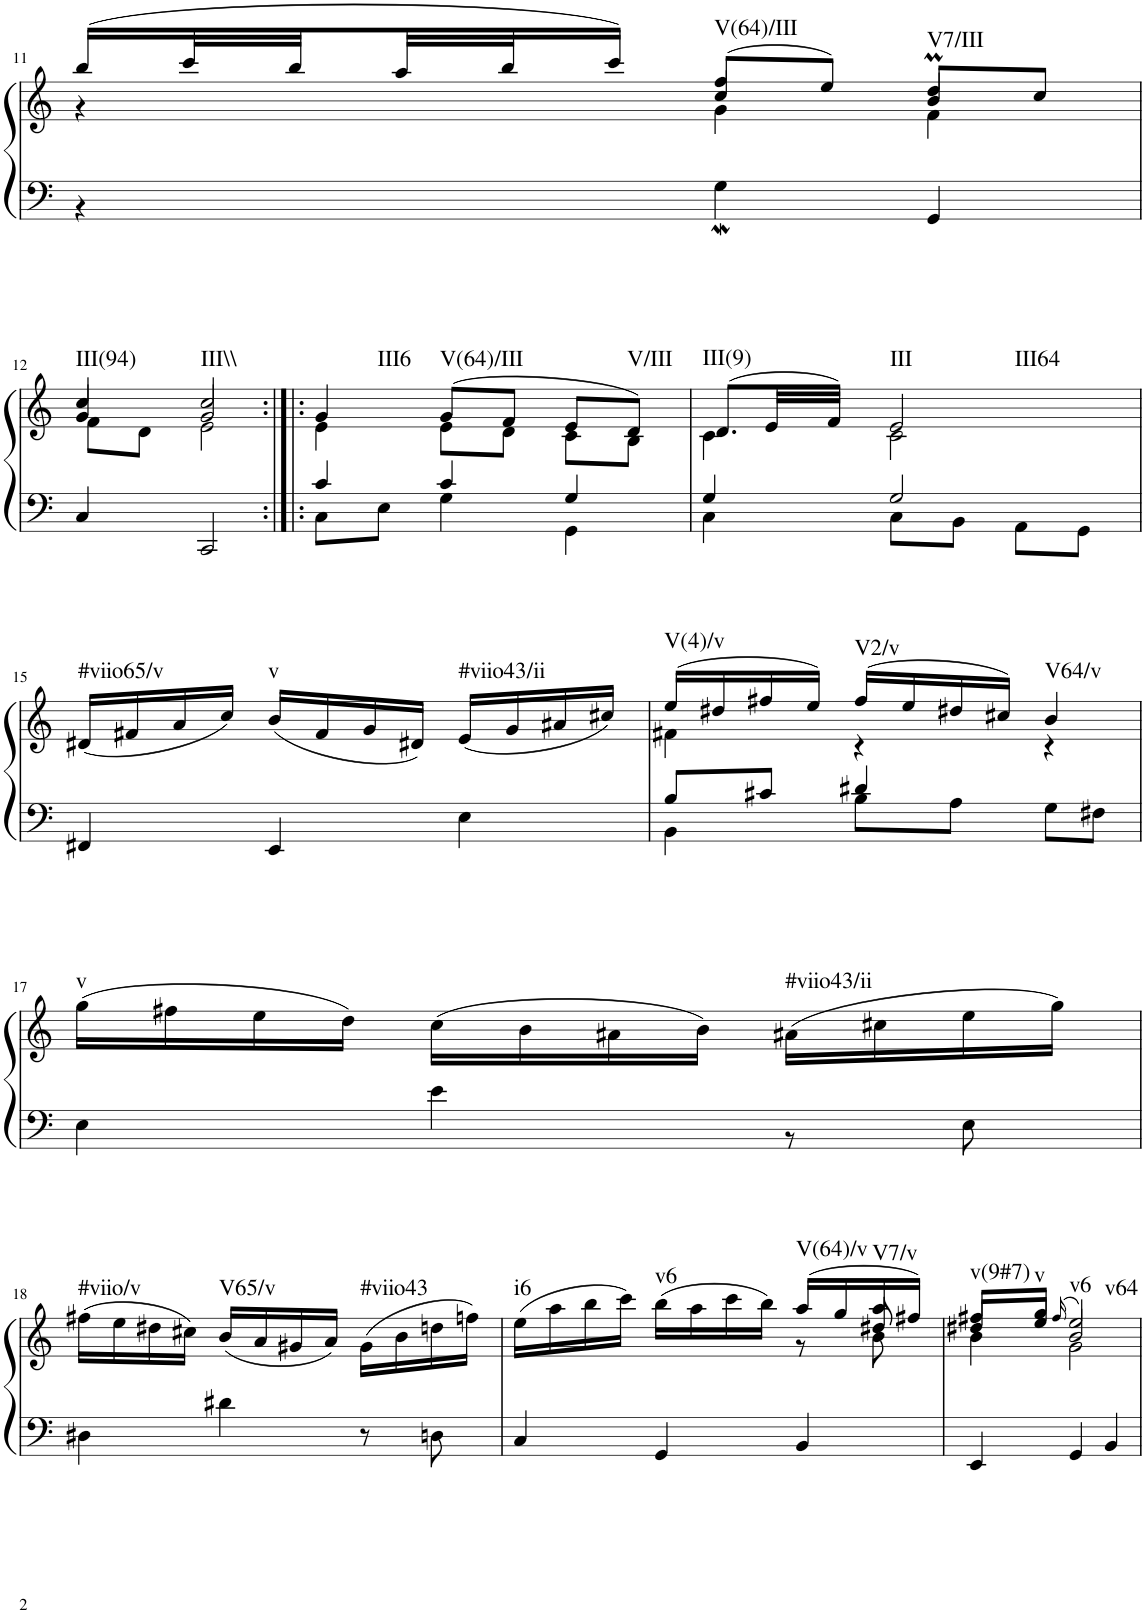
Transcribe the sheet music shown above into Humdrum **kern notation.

**kern	**kern	**harte
*part1	*part1	*part1
*staff2	*staff1	*
*I"Klavier linke Hand	*	*
!!LO:PB:g=z
*clefF4	*clefG2	*
*k[]	*k[]	*
*M3/4	*M3/4	*
=11	=11	=11
*^	*^	*
*	*	*	*^	*
2.ryy	4r	(16bb/LL	4r	4ryy	.
.	.	32ccc/L	.	.	.
.	.	32bb/	.	.	.
.	.	32aa/	.	.	.
.	.	32bb/J	.	.	.
.	.	16ccc/JJ)	.	.	.
!	!	!	!	!	!LO:H:kt=V(64)/III
.	4GW\	(8ff/L	4g\	4cc/	N
.	.	8ee/J)	.	.	.
!	!	!	!	!	!LO:H:kt=V7/III
.	4GG/	8ddM/L	4f\	4b/	N
.	.	8cc/J	.	.	.
!!LO:LB:g=z	!!	!!
=12	=12	=12	=12	=12	=12
!	!	!	!	!	!LO:H:kt=III(94)
2.ryy	4C/	4cc/	8f\L	4g/	N
.	.	.	8d\J	.	.
!	!	!	!	!	!LO:H:kt=III\\
.	2CC/	2cc/	2e\	2g/	N
=13:|!|:	=13:|!|:	=13:|!|:	=13:|!|:	=13:|!|:	=13:|!|:
!	!	!	!	!	!LO:H:kt=III6
*	*	*	*v	*v	*
4c/	8C\L	4g/	4e\	N
.	8E\J	.	.	.
!	!	!	!	!LO:H:kt=V(64)/III
4c/	4G\	(8g/L	8e\L	N
.	.	8f/J	8d\J	.
4G/	4GG\	8e/L	8c\L	.
!	!	!	!	!LO:H:kt=V/III
.	.	8d/J)	8B\J	N
=14	=14	=14	=14	=14
!	!	!	!	!LO:H:kt=III(9)
4G/	4C\	(8.d/L	4c\	N
.	.	32e/LL	.	.
.	.	32f/JJJ)	.	.
!	!	!	!	!LO:H:n=1:kt=III
!	!	!	!	!LO:H:n=2:kt=III64
2G/	8C\L	2e/	2c\	N N
.	8BB\J	.	.	.
.	8AA\L	.	.	.
.	8GG\J	.	.	.
*	*	*v	*v	*
!!LO:LB:g=z
=15	=15	=15	=15
!	!	!	!LO:H:kt=#viio65/v
2.ryy	4FF#X/	(16d#X/LL	N
.	.	16f#X/	.
.	.	16a/	.
.	.	16cc/JJ)	.
!	!	!	!LO:H:kt=v
.	4EE/	(16b/LL	N
.	.	16f#/	.
.	.	16g/	.
.	.	16d#X/JJ)	.
!	!	!	!LO:H:kt=#viio43/ii
.	4E\	(16e/LL	N
.	.	16g/	.
.	.	16a#X/	.
.	.	16cc#X/JJ)	.
=16	=16	=16	=16
*	*	*^	*
!	!	!	!	!LO:H:kt=V(4)/v
8B/L	4BB\	(16ee/LL	4f#X\	N
.	.	16dd#X/	.	.
8c#X/J	.	16ff#X/	.	.
.	.	16ee/JJ)	.	.
!	!	!	!	!LO:H:kt=V2/v
4d#X/	8B\L	(16ff#/LL	4r	N
.	.	16ee/	.	.
.	8A\J	16dd#X/	.	.
.	.	16cc#X/JJ)	.	.
!	!	!	!	!LO:H:kt=V64/v
4ryy	8G\L	4b/	4r	N
.	8F#X\J	.	.	.
*	*	*v	*v	*
!!LO:LB:g=z
=17	=17	=17	=17
!	!	!	!LO:H:kt=v
2.ryy	4E\	(16gg\LL	N
.	.	16ff#X\	.
.	.	16ee\	.
.	.	16dd\JJ)	.
.	4e\	(16cc\LL	.
.	.	16b\	.
.	.	16a#X\	.
.	.	16b\JJ)	.
!	!	!	!LO:H:kt=#viio43/ii
.	8r	(16a#X\LL	N
.	.	16cc#X\	.
.	8E\	16ee\	.
.	.	16gg\JJ)	.
*v	*v	*	*
!!LO:LB:g=z
=18	=18	=18
!	!	!LO:H:kt=#viio/v
4D#X\	(16ff#X\LL	N
.	16ee\	.
.	16dd#X\	.
.	16cc#X\JJ)	.
!	!	!LO:H:kt=V65/v
4d#X\	(16b/LL	N
.	16a/	.
.	16g#X/	.
.	16a/JJ)	.
!	!	!LO:H:kt=#viio43
8r	(16g#\LL	N
.	16b\	.
8Dn\	16ddn\	.
.	16ffn\JJ)	.
=19	=19	=19
*	*^	*
*	*	*^	*
!	!	!	!	!LO:H:kt=i6
4C/	(16ee\LL	2ryy	8ryy	N
.	16aa\	.	.	.
*	*	*v	*v	*
.	16bb\	.	.
.	16ccc\JJ)	.	.
!	!	!	!LO:H:kt=v6
4GG/	(16bb\LL	.	N
.	16aa\	.	.
.	16ccc\	.	.
.	16bb\JJ)	.	.
!	!	!	!LO:H:kt=V(64)/v
4BB/	(16aa/LL	8r	N
.	16gg/	.	.
*	*	*^	*
!	!	!	!	!LO:H:kt=V7/v
.	16aa/	8b\	8dd#X/	N
.	16ff#X/JJ)	.	.	.
=20	=20	=20	=20	=20
!	!	!	!	!LO:H:kt=v(9#7)
4EE/	8ff#X/L	4b\	8dd#X/L	N
!	!	!	!	!LO:H:kt=v
.	8gg/J	.	8ee/J	N
.	(16qff#/	.	.	.
!	!	!	!	!LO:H:n=1:kt=v6
!	!	!	!	!LO:H:n=2:kt=v64
4GG/	2ee/)	2g\	2b/	N N
4BB/	.	.	.	.
*	*v	*v	*v	*
=	=	=
*-	*-	*-
